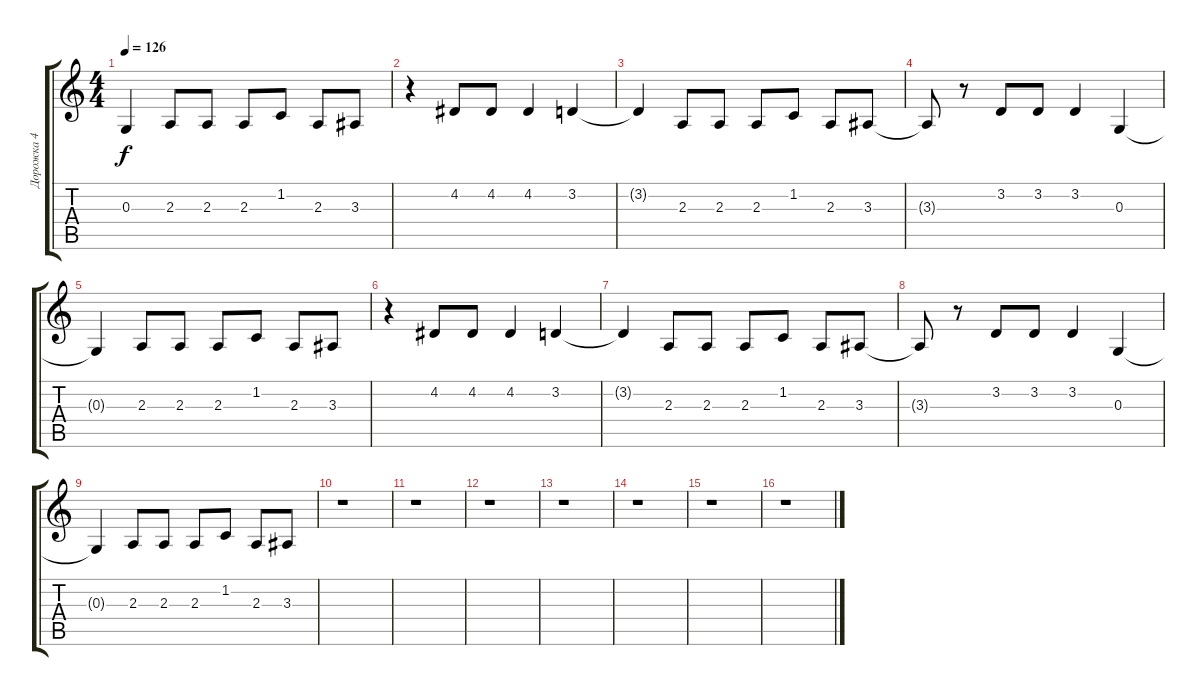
\track ("Дорожка 4" "Дорожка 4") {instrument cello}
\staff {score tabs}
\tuning (E4 B3 G3 D3 A2 E2) {hide}
\ts (4 4)
\tempo 126
\clef g2
\ks c
0.3{t}.4{dy f} 2.3.8 2.3.8 2.3.8 1.2.8 2.3.8 3.3.8 |
r.4 4.2.8 4.2.8 4.2.4 3.2.4 |
3.2{t}.4 2.3.8 2.3.8 2.3.8 1.2.8 2.3.8 3.3.8 |
3.3{t}.8 r.8 3.2.8 3.2.8 3.2.4 0.3.4 |
0.3{t}.4 2.3.8 2.3.8 2.3.8 1.2.8 2.3.8 3.3.8 |
r.4 4.2.8 4.2.8 4.2.4 3.2.4 |
3.2{t}.4 2.3.8 2.3.8 2.3.8 1.2.8 2.3.8 3.3.8 |
3.3{t}.8 r.8 3.2.8 3.2.8 3.2.4 0.3.4 |
0.3{t}.4 2.3.8 2.3.8 2.3.8 1.2.8 2.3.8 3.3.8 |
r.1 |
r.1 |
r.1 |
r.1 |
r.1 |
r.1 |
r.1
